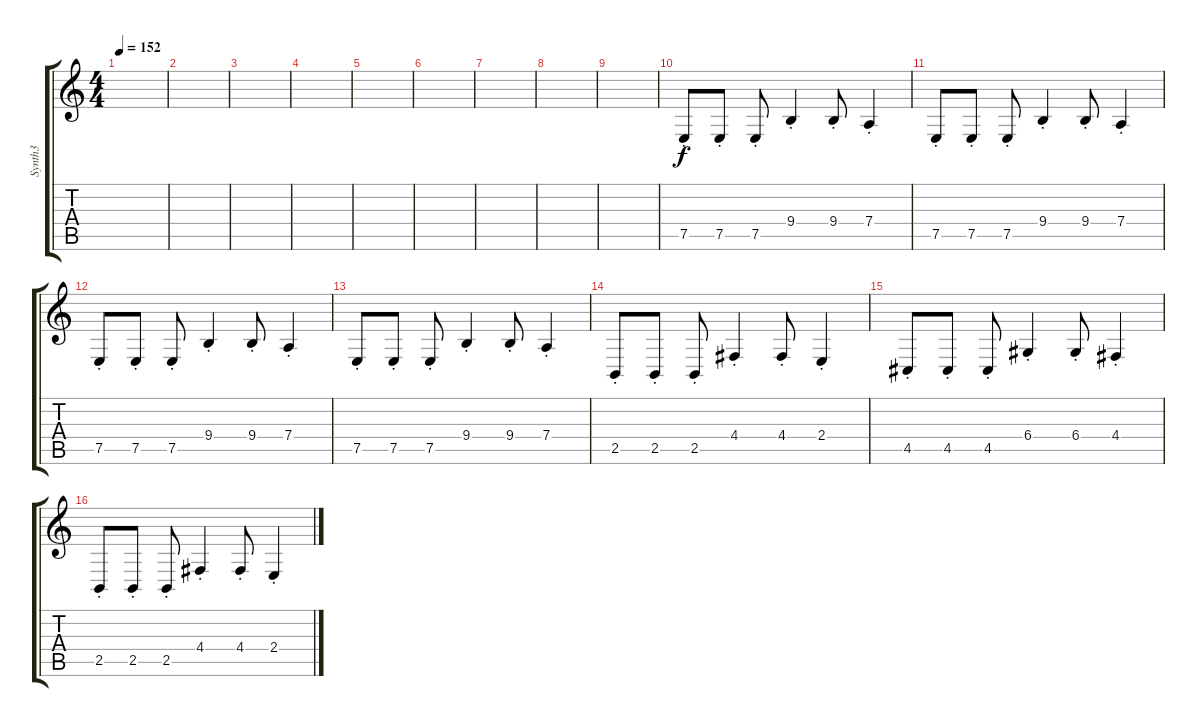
\track ("Synth3" "Synth3") {instrument lead2sawtooth}
\staff {score tabs}
\tuning (E4 B3 G3 D3 A2 E2) {hide}
\ts (4 4)
\tempo 152
\clef g2
\ks c
|
|
|
|
|
|
|
|
|
7.5{st}.8{volume 9} 7.5{st}.8 7.5{st}.8 9.4{st}.4 9.4{st}.8 7.4{st}.4 |
7.5{st}.8 7.5{st}.8 7.5{st}.8 9.4{st}.4 9.4{st}.8 7.4{st}.4 |
7.5{st}.8 7.5{st}.8 7.5{st}.8 9.4{st}.4 9.4{st}.8 7.4{st}.4 |
7.5{st}.8 7.5{st}.8 7.5{st}.8 9.4{st}.4 9.4{st}.8 7.4{st}.4 |
2.5{st}.8 2.5{st}.8 2.5{st}.8 4.4{st}.4 4.4{st}.8 2.4{st}.4 |
4.5{st}.8 4.5{st}.8 4.5{st}.8 6.4{st}.4 6.4{st}.8 4.4{st}.4 |
2.5{st}.8 2.5{st}.8 2.5{st}.8 4.4{st}.4 4.4{st}.8 2.4{st}.4
